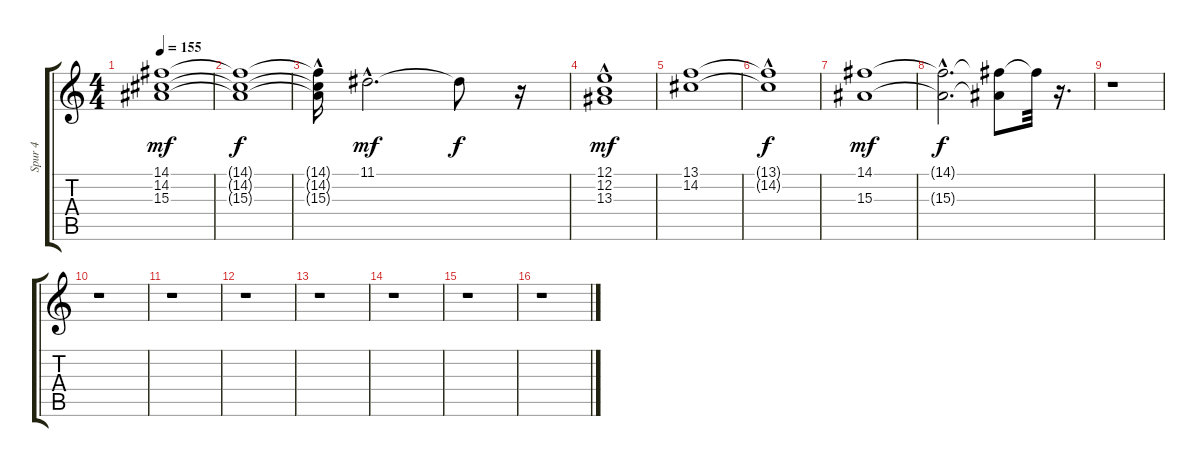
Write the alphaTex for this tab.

\track ("Spur 4" "Spur 4") {instrument churchorgan}
\staff {score tabs}
\tuning (E4 B3 G3 D3 A2 E2) {hide}
\ts (4 4)
\tempo 155
\clef g2
\ks c
(14.1 14.2 15.3).1{dy mf} |
(14.1{t} 14.2{t} 15.3{t}).1{dy f} |
(14.1{hac t} 14.2{t} 15.3{hac t}).16 11.1{hac}.2{d dy mf} 11.1{t}.8{dy f} r.16 |
(12.1{hac} 12.2{hac} 13.3).1{dy mf} |
(13.1 14.2).1 |
(13.1{hac t} 14.2{t}).1{dy f} |
(14.1 15.3).1{dy mf} |
(14.1{hac t} 15.3{hac t}).2{d dy f} (14.1{t} 15.3{t}).8 14.1{t}.32 r.16{d} |
r.1 |
r.1 |
r.1 |
r.1 |
r.1 |
r.1 |
r.1 |
r.1
